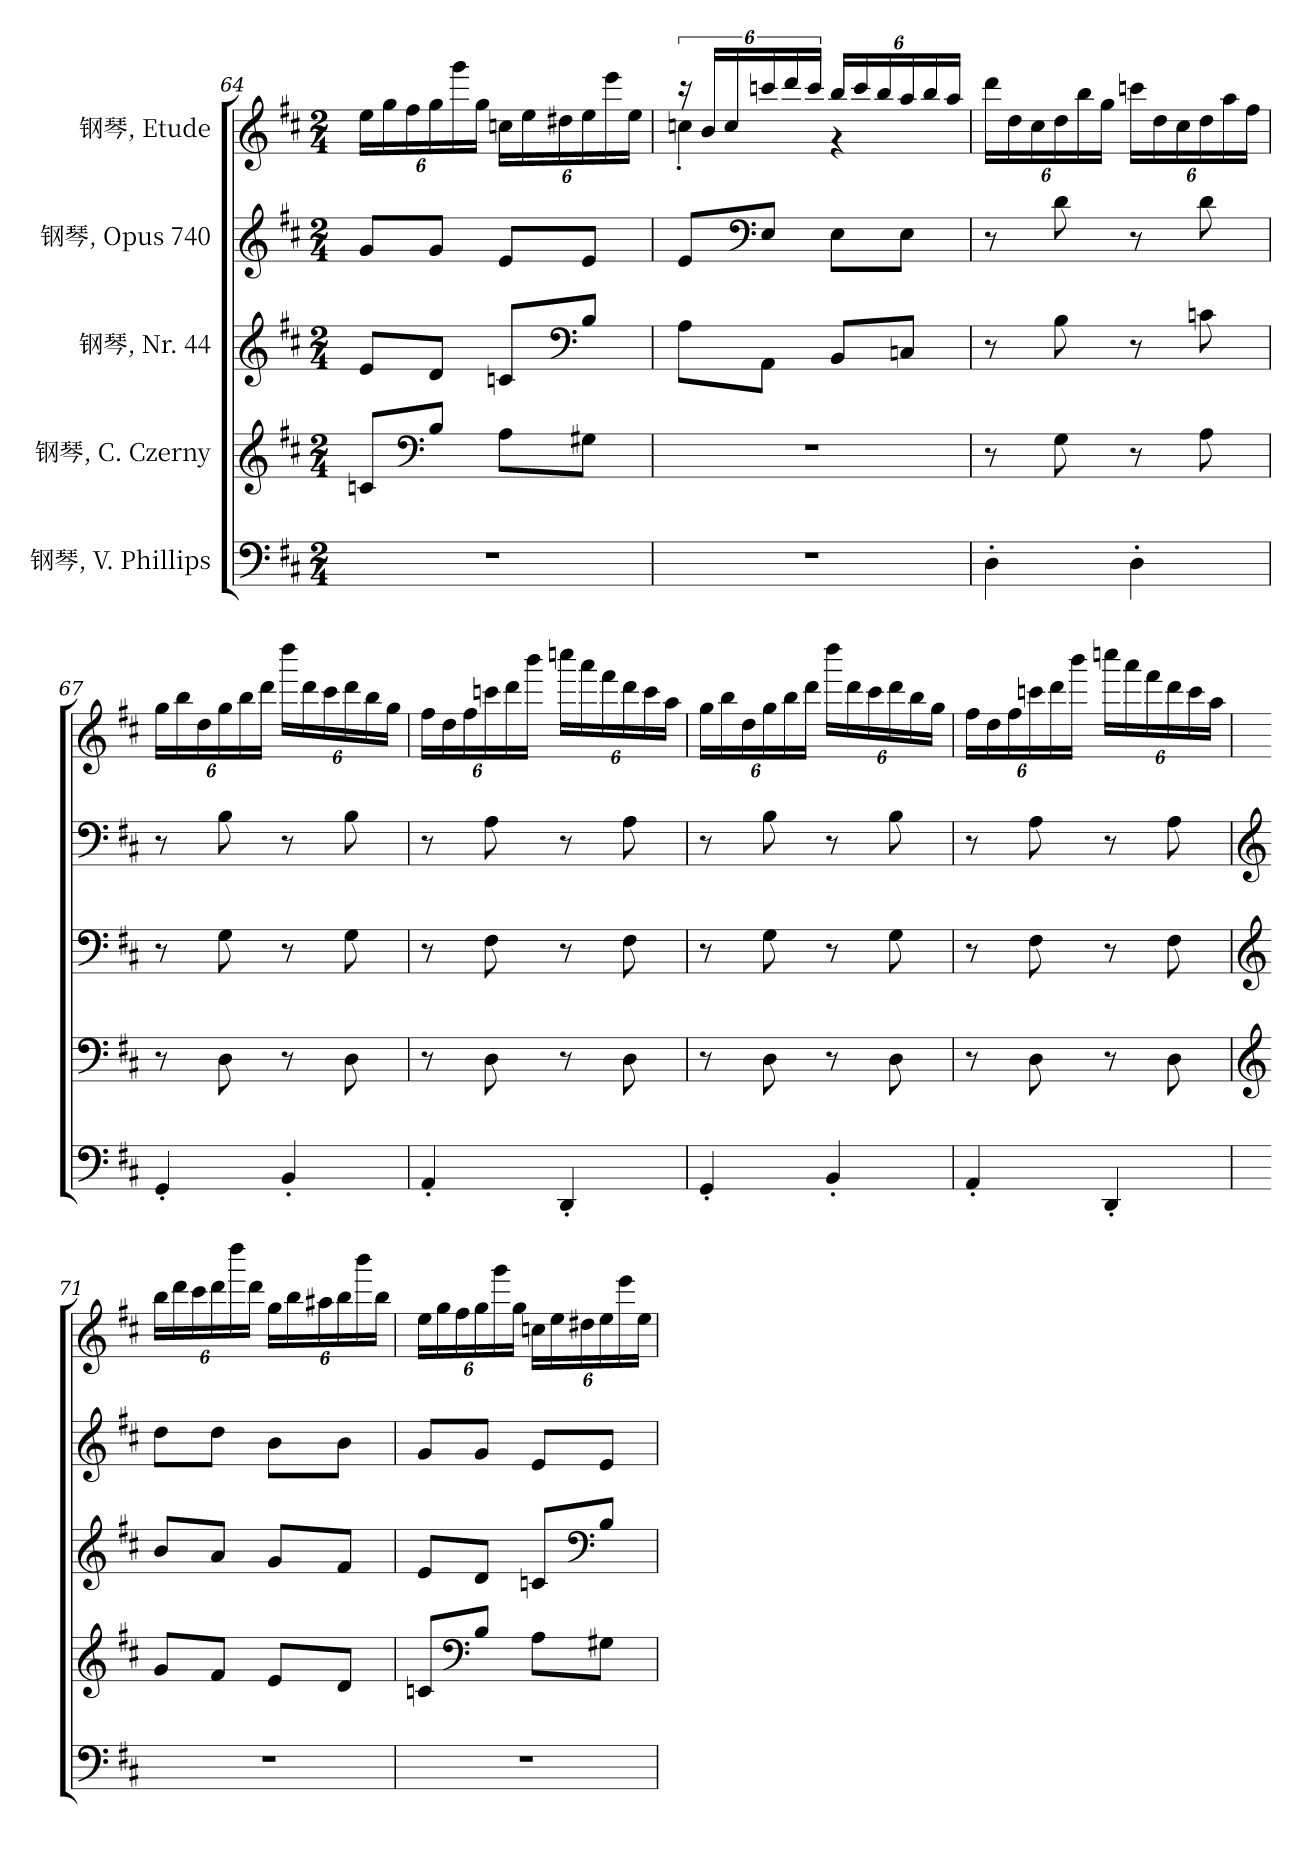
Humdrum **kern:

**kern	**kern	**kern	**kern	**kern
*part5	*part4	*part3	*part2	*part1
*staff5	*staff4	*staff3	*staff2	*staff1
*I"钢琴, V. Phillips	*I"钢琴, C. Czerny	*I"钢琴, Nr. 44	*I"钢琴, Opus 740	*I"钢琴, Etude
*clefF4	*clefG2	*clefG2	*clefG2	*clefG2
*k[f#c#]	*k[f#c#]	*k[f#c#]	*k[f#c#]	*k[f#c#]
*M2/4	*M2/4	*M2/4	*M2/4	*M2/4
*	*	*	*	*Xbrackettup
=64	=64	=64	=64	=64
2r	8cn/L	8e/L	8g/L	24ee\LL
.	.	.	.	24gg\
.	.	.	.	24ff#\
*	*clefF4	*	*	*
.	8B/J	8d/J	8g/J	24gg\
.	.	.	.	24ggg\
.	.	.	.	24gg\JJ
.	8A\L	8cn/L	8e/L	24ccn\LL
.	.	.	.	24ee\
.	.	.	.	24dd#X\
*	*	*clefF4	*	*
.	8G#X\J	8B/J	8e/J	24ee\
.	.	.	.	24eee\
.	.	.	.	24ee\JJ
!!LO:PB:g=z
=65	=65	=65	=65	=65
*	*	*	*	*brackettup
*	*	*	*	*MM114
*	*	*	*	*^
2r	2r	8A\L	8e/L	24r	4ccn'\
.	.	.	.	24b/LL	.
.	.	.	.	24cc/	.
*	*	*	*clefF4	*	*
*	*	*	*	*Xbrackettup	*
.	.	8AA\J	8E/J	24cccn/	.
.	.	.	.	24ddd/	.
.	.	.	.	24ccc/JJ	.
.	.	8BB/L	8E\L	24bb/LL	4r
.	.	.	.	24ccc/	.
.	.	.	.	24bb/	.
.	.	8Cn/J	8E\J	24aa/	.
.	.	.	.	24bb/	.
.	.	.	.	24aa/JJ	.
*	*	*	*	*v	*v
=66	=66	=66	=66	=66
4D'\	8r	8r	8r	24ddd\LL
.	.	.	.	24dd\
.	.	.	.	24cc#\
.	8G\	8B\	8d\	24dd\
.	.	.	.	24bb\
.	.	.	.	24gg\JJ
4D'\	8r	8r	8r	24cccn\LL
.	.	.	.	24dd\
.	.	.	.	24cc#\
.	8A\	8cn\	8d\	24dd\
.	.	.	.	24aa\
.	.	.	.	24ff#\JJ
!!LO:LB:g=z
=67	=67	=67	=67	=67
4GG'/	8r	8r	8r	24gg\LL
.	.	.	.	24bb\
.	.	.	.	24dd\
.	8D\	8G\	8B\	24gg\
.	.	.	.	24bb\
.	.	.	.	24ddd\JJ
4BB'/	8r	8r	8r	24dddd\LL
.	.	.	.	24ddd\
.	.	.	.	24ccc#\
.	8D\	8G\	8B\	24ddd\
.	.	.	.	24bb\
.	.	.	.	24gg\JJ
=68	=68	=68	=68	=68
4AA'/	8r	8r	8r	24ff#\LL
.	.	.	.	24dd\
.	.	.	.	24ff#\
.	8D\	8F#\	8A\	24cccn\
.	.	.	.	24ddd\
.	.	.	.	24bbb\JJ
4DD'/	8r	8r	8r	24ccccn\LL
.	.	.	.	24aaa\
.	.	.	.	24fff#\
.	8D\	8F#\	8A\	24ddd\
.	.	.	.	24ccc\
.	.	.	.	24aa\JJ
!!LO:PB:g=z
=69	=69	=69	=69	=69
4GG'/	8r	8r	8r	24gg\LL
.	.	.	.	24bb\
.	.	.	.	24dd\
.	8D\	8G\	8B\	24gg\
.	.	.	.	24bb\
.	.	.	.	24ddd\JJ
4BB'/	8r	8r	8r	24dddd\LL
.	.	.	.	24ddd\
.	.	.	.	24ccc#\
.	8D\	8G\	8B\	24ddd\
.	.	.	.	24bb\
.	.	.	.	24gg\JJ
=70	=70	=70	=70	=70
4AA'/	8r	8r	8r	24ff#\LL
.	.	.	.	24dd\
.	.	.	.	24ff#\
.	8D\	8F#\	8A\	24cccn\
.	.	.	.	24ddd\
.	.	.	.	24bbb\JJ
4DD'/	8r	8r	8r	24ccccn\LL
.	.	.	.	24aaa\
.	.	.	.	24fff#\
.	8D\	8F#\	8A\	24ddd\
.	.	.	.	24ccc\
.	.	.	.	24aa\JJ
!!LO:LB:g=z
=71	=71	=71	=71	=71
*	*clefG2	*clefG2	*clefG2	*
*	*	*	*	*MM108
2r	8g/L	8b/L	8dd\L	24bb\LL
.	.	.	.	24ddd\
.	.	.	.	24ccc#\
.	8f#/J	8a/J	8dd\J	24ddd\
.	.	.	.	24dddd\
.	.	.	.	24ddd\JJ
.	8e/L	8g/L	8b\L	24gg\LL
.	.	.	.	24bb\
.	.	.	.	24aa#X\
.	8d/J	8f#/J	8b\J	24bb\
.	.	.	.	24bbb\
.	.	.	.	24bb\JJ
=72	=72	=72	=72	=72
2r	8cn/L	8e/L	8g/L	24ee\LL
.	.	.	.	24gg\
.	.	.	.	24ff#\
*	*clefF4	*	*	*
.	8B/J	8d/J	8g/J	24gg\
.	.	.	.	24ggg\
.	.	.	.	24gg\JJ
.	8A\L	8cn/L	8e/L	24ccn\LL
.	.	.	.	24ee\
.	.	.	.	24dd#X\
*	*	*clefF4	*	*
.	8G#X\J	8B/J	8e/J	24ee\
.	.	.	.	24eee\
.	.	.	.	24ee\JJ
=	=	=	=	=
*-	*-	*-	*-	*-
